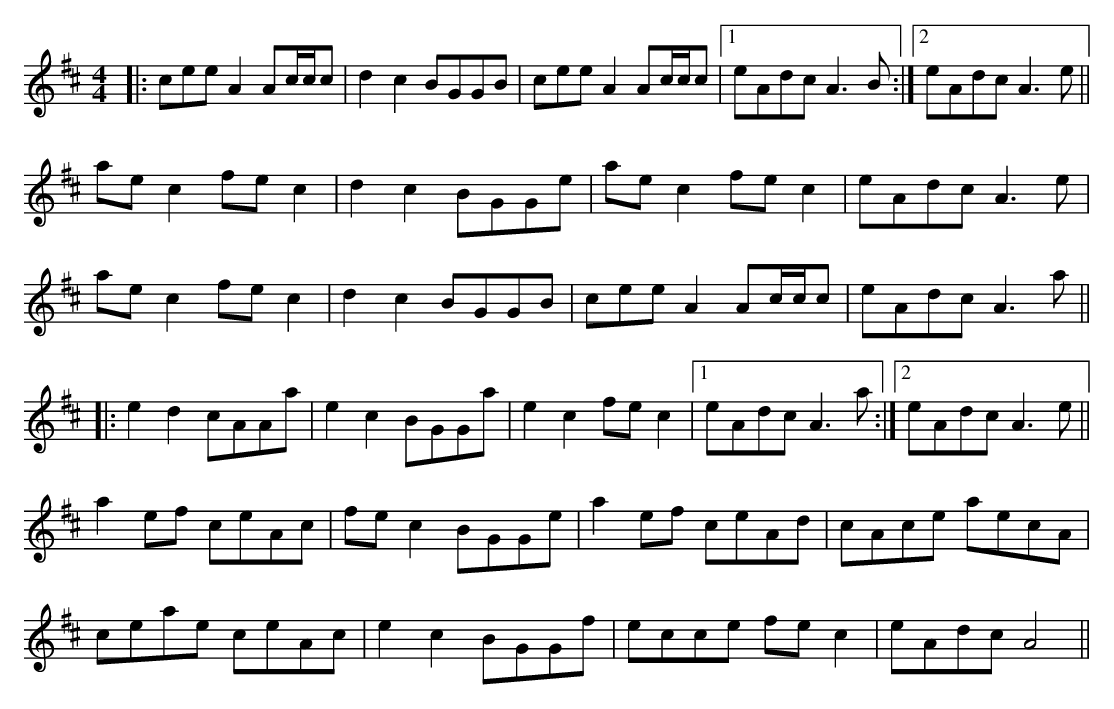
X:1
M:4/4
K:Amix
|:cee A2 Ac/c/c|d2c2 BGGB|cee A2 Ac/c/c|1 eAdc A3B:|2 eAdc A3e||
ae c2 fe c2|d2c2 BGGe|ae c2 fe c2|eAdc A3e|
ae c2 fe c2|d2c2 BGGB|cee A2 Ac/c/c|eAdc A3a||
|:e2d2 cAAa|e2c2 BGGa|e2c2 fe c2|1 eAdc A3a:|2 eAdc A3e||
a2 ef ceAc|fe c2 BGGe|a2 ef ceAd|cAce aecA|
ceae ceAc|e2c2 BGGf|ecce fe c2|eAdc A4||
